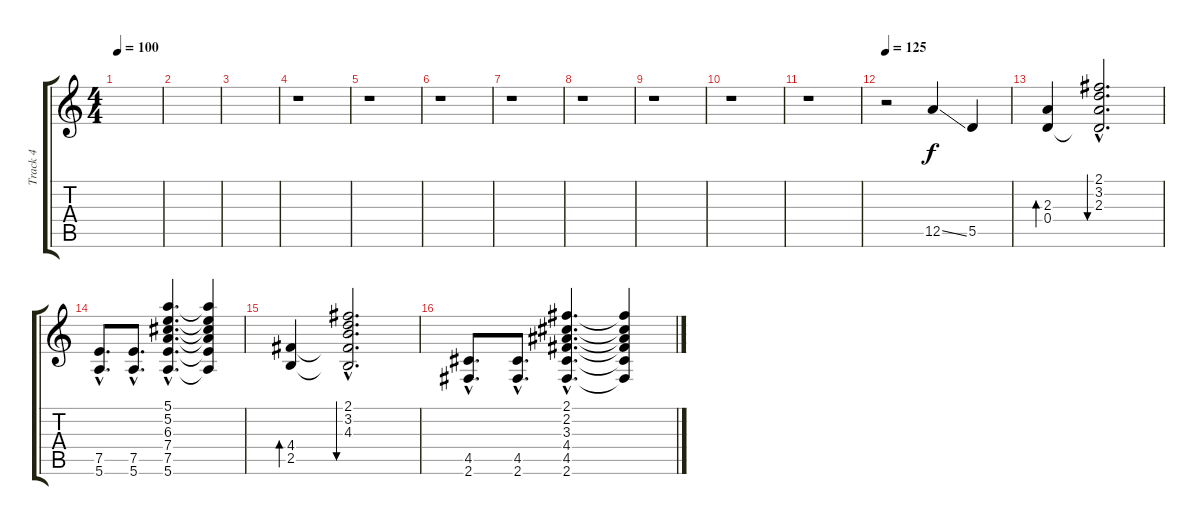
\track ("Track 4" "Track 4") {instrument distortionguitar}
\staff {score tabs}
\tuning (E4 B3 G3 D3 A2 E2) {hide}
\ts (4 4)
\tempo 100
\clef g2
\ks c
|
|
|
r.1 |
r.1 |
r.1 |
r.1 |
r.1 |
r.1 |
r.1 |
r.1 |
\tempo 125
r.2 12.5{ss}.4 5.5.4 |
(2.3 0.4).4{bd 60} (2.1{hac} 3.2{hac} 2.3{hac} 0.4{hac t}).2{d bu 30} |
(7.5{hac} 5.6{hac}).8{d} (7.5{hac} 5.6{hac}).8{d} (5.1{hac} 5.2{hac} 6.3{hac} 7.4{hac} 7.5{hac} 5.6{hac}).4{d} (5.1{t} 5.2{t} 6.3{t} 7.4{t} 7.5{t} 5.6{t}).4 |
(4.4 2.5).4{bd 240} (2.1{hac} 3.2{hac} 4.3{hac} 4.4{hac t} 2.5{hac t}).2{d bu 30} |
(4.5{hac} 2.6{hac}).8{d} (4.5{hac} 2.6{hac}).8{d} (2.1{hac} 2.2{hac} 3.3{hac} 4.4{hac} 4.5{hac} 2.6{hac}).4{d} (2.1{t} 2.2{t} 3.3{t} 4.4{t} 4.5{t} 2.6{t}).4
